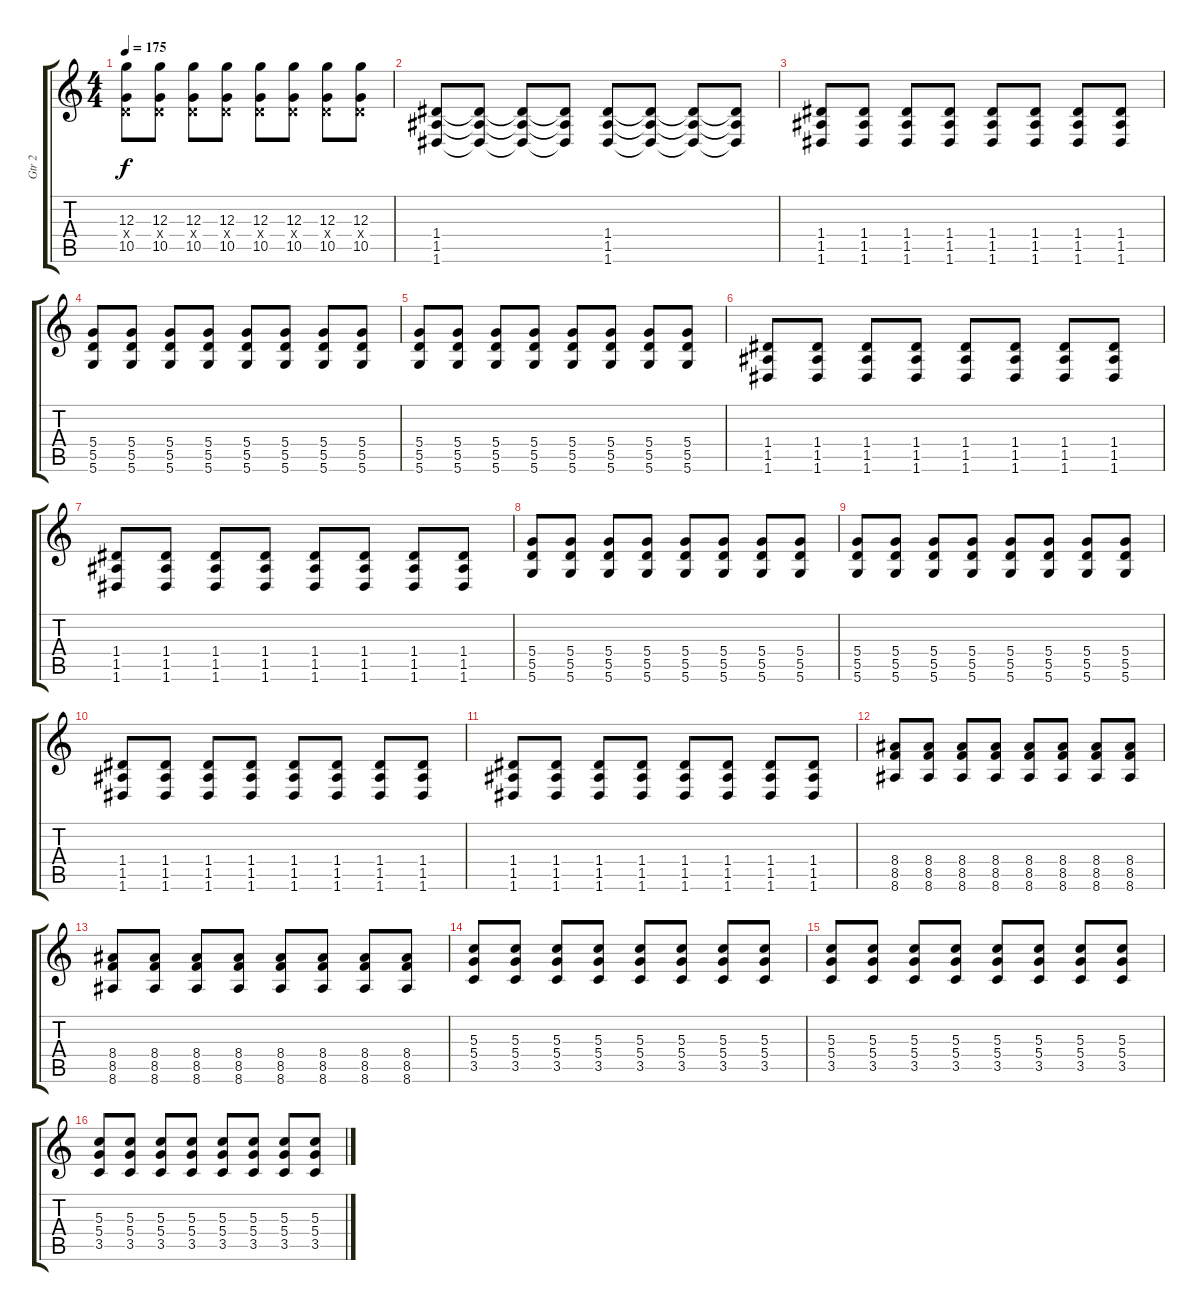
\track ("Gtr 2" "Gtr 2") {instrument overdrivenguitar}
\staff {score tabs}
\tuning (E4 B3 G3 D3 A2 D2) {hide}
\ts (4 4)
\tempo 175
\clef g2
\ks c
(12.3 0.4{x} 10.5).8{dy f} (12.3 0.4{x} 10.5).8 (12.3 0.4{x} 10.5).8 (12.3 0.4{x} 10.5).8 (12.3 0.4{x} 10.5).8 (12.3 0.4{x} 10.5).8 (12.3 0.4{x} 10.5).8 (12.3 0.4{x} 10.5).8 |
(1.4 1.5 1.6).8 (1.4{t} 1.5{t} 1.6{t}).8 (1.4{t} 1.5{t} 1.6{t}).8 (1.4{t} 1.5{t} 1.6{t}).8 (1.4 1.5 1.6).8 (1.4{t} 1.5{t} 1.6{t}).8 (1.4{t} 1.5{t} 1.6{t}).8 (1.4{t} 1.5{t} 1.6{t}).8 |
(1.4 1.5 1.6).8 (1.4 1.5 1.6).8 (1.4 1.5 1.6).8 (1.4 1.5 1.6).8 (1.4 1.5 1.6).8 (1.4 1.5 1.6).8 (1.4 1.5 1.6).8 (1.4 1.5 1.6).8 |
(5.4 5.5 5.6).8 (5.4 5.5 5.6).8 (5.4 5.5 5.6).8 (5.4 5.5 5.6).8 (5.4 5.5 5.6).8 (5.4 5.5 5.6).8 (5.4 5.5 5.6).8 (5.4 5.5 5.6).8 |
(5.4 5.5 5.6).8 (5.4 5.5 5.6).8 (5.4 5.5 5.6).8 (5.4 5.5 5.6).8 (5.4 5.5 5.6).8 (5.4 5.5 5.6).8 (5.4 5.5 5.6).8 (5.4 5.5 5.6).8 |
(1.4 1.5 1.6).8 (1.4 1.5 1.6).8 (1.4 1.5 1.6).8 (1.4 1.5 1.6).8 (1.4 1.5 1.6).8 (1.4 1.5 1.6).8 (1.4 1.5 1.6).8 (1.4 1.5 1.6).8 |
(1.4 1.5 1.6).8 (1.4 1.5 1.6).8 (1.4 1.5 1.6).8 (1.4 1.5 1.6).8 (1.4 1.5 1.6).8 (1.4 1.5 1.6).8 (1.4 1.5 1.6).8 (1.4 1.5 1.6).8 |
(5.4 5.5 5.6).8 (5.4 5.5 5.6).8 (5.4 5.5 5.6).8 (5.4 5.5 5.6).8 (5.4 5.5 5.6).8 (5.4 5.5 5.6).8 (5.4 5.5 5.6).8 (5.4 5.5 5.6).8 |
(5.4 5.5 5.6).8 (5.4 5.5 5.6).8 (5.4 5.5 5.6).8 (5.4 5.5 5.6).8 (5.4 5.5 5.6).8 (5.4 5.5 5.6).8 (5.4 5.5 5.6).8 (5.4 5.5 5.6).8 |
(1.4 1.5 1.6).8 (1.4 1.5 1.6).8 (1.4 1.5 1.6).8 (1.4 1.5 1.6).8 (1.4 1.5 1.6).8 (1.4 1.5 1.6).8 (1.4 1.5 1.6).8 (1.4 1.5 1.6).8 |
(1.4 1.5 1.6).8 (1.4 1.5 1.6).8 (1.4 1.5 1.6).8 (1.4 1.5 1.6).8 (1.4 1.5 1.6).8 (1.4 1.5 1.6).8 (1.4 1.5 1.6).8 (1.4 1.5 1.6).8 |
(8.4 8.5 8.6).8 (8.4 8.5 8.6).8 (8.4 8.5 8.6).8 (8.4 8.5 8.6).8 (8.4 8.5 8.6).8 (8.4 8.5 8.6).8 (8.4 8.5 8.6).8 (8.4 8.5 8.6).8 |
(8.4 8.5 8.6).8 (8.4 8.5 8.6).8 (8.4 8.5 8.6).8 (8.4 8.5 8.6).8 (8.4 8.5 8.6).8 (8.4 8.5 8.6).8 (8.4 8.5 8.6).8 (8.4 8.5 8.6).8 |
(5.3 5.4 3.5).8 (5.3 5.4 3.5).8 (5.3 5.4 3.5).8 (5.3 5.4 3.5).8 (5.3 5.4 3.5).8 (5.3 5.4 3.5).8 (5.3 5.4 3.5).8 (5.3 5.4 3.5).8 |
(5.3 5.4 3.5).8 (5.3 5.4 3.5).8 (5.3 5.4 3.5).8 (5.3 5.4 3.5).8 (5.3 5.4 3.5).8 (5.3 5.4 3.5).8 (5.3 5.4 3.5).8 (5.3 5.4 3.5).8 |
(5.3 5.4 3.5).8 (5.3 5.4 3.5).8 (5.3 5.4 3.5).8 (5.3 5.4 3.5).8 (5.3 5.4 3.5).8 (5.3 5.4 3.5).8 (5.3 5.4 3.5).8 (5.3 5.4 3.5).8
